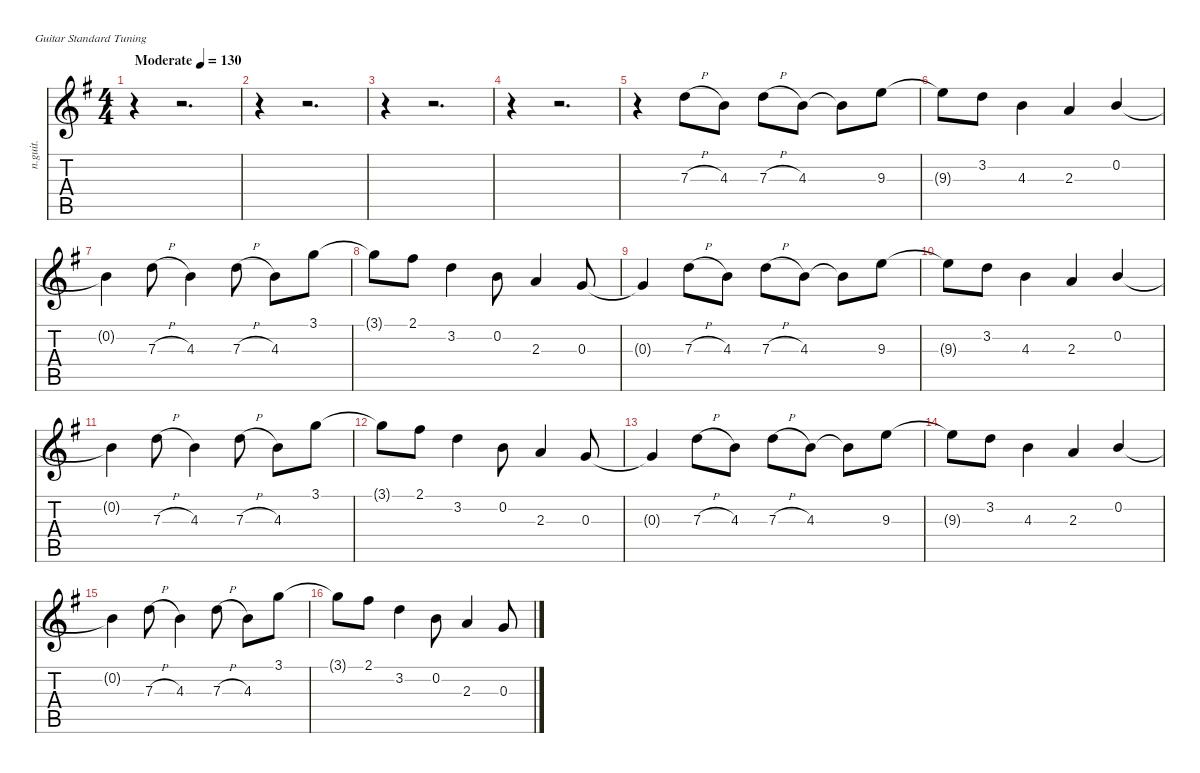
\defaultSystemsLayout 4
\hideDynamics
\bracketExtendMode nobrackets
\track ("Track 2" "n.guit.") {instrument acousticguitarnylon}
\staff {score tabs}
\tuning (E4 B3 G3 D3 A2 E2)
\ts (4 4)
\beaming (8 2 2 2 2)
\tempo (130 "Moderate")
\clef g2
\ks g
r.4{dy f instrument acousticguitarnylon beam Down} r.2{d beam Down} |
r.4{beam Down} r.2{d beam Down} |
r.4{beam Down} r.2{d beam Down} |
r.4{beam Down} r.2{d beam Down} |
r.4{beam Down} 7.3{h acc forcenatural}.8{beam Down} 4.3{acc forcenatural}.8{beam Down} 7.3{h acc forcenatural}.8{beam Down} 4.3{acc forcenatural}.8{beam Down} 4.3{t acc forcenatural}.8{beam Down} 9.3{acc forcenatural}.8{beam Down} |
9.3{t acc forcenatural}.8{beam Down} 3.2{acc forcenatural}.8{beam Down} 4.3{acc forcenatural}.4{beam Down} 2.3{acc forcenatural}.4{beam Up} 0.2{acc forcenatural}.4{beam Up} |
0.2{t acc forcenatural}.4{beam Down} 7.3{h acc forcenatural}.8{beam Down} 4.3{acc forcenatural}.4{beam Down} 7.3{h acc forcenatural}.8{beam Down} 4.3{acc forcenatural}.8{beam Down} 3.1{acc forcenatural}.8{beam Down} |
3.1{t acc forcenatural}.8{beam Down} 2.1{acc #}.8{beam Down} 3.2{acc forcenatural}.4{beam Down} 0.2{acc forcenatural}.8{beam Down} 2.3{acc forcenatural}.4{beam Up} 0.3{acc forcenatural}.8{beam Up} |
0.3{t acc forcenatural}.4{beam Up} 7.3{h acc forcenatural}.8{beam Down} 4.3{acc forcenatural}.8{beam Down} 7.3{h acc forcenatural}.8{beam Down} 4.3{acc forcenatural}.8{beam Down} 4.3{t acc forcenatural}.8{beam Down} 9.3{acc forcenatural}.8{beam Down} |
9.3{t acc forcenatural}.8{beam Down} 3.2{acc forcenatural}.8{beam Down} 4.3{acc forcenatural}.4{beam Down} 2.3{acc forcenatural}.4{beam Up} 0.2{acc forcenatural}.4{beam Up} |
0.2{t acc forcenatural}.4{beam Down} 7.3{h acc forcenatural}.8{beam Down} 4.3{acc forcenatural}.4{beam Down} 7.3{h acc forcenatural}.8{beam Down} 4.3{acc forcenatural}.8{beam Down} 3.1{acc forcenatural}.8{beam Down} |
3.1{t acc forcenatural}.8{beam Down} 2.1{acc #}.8{beam Down} 3.2{acc forcenatural}.4{beam Down} 0.2{acc forcenatural}.8{beam Down} 2.3{acc forcenatural}.4{beam Up} 0.3{acc forcenatural}.8{beam Up} |
0.3{t acc forcenatural}.4{beam Up} 7.3{h acc forcenatural}.8{beam Down} 4.3{acc forcenatural}.8{beam Down} 7.3{h acc forcenatural}.8{beam Down} 4.3{acc forcenatural}.8{beam Down} 4.3{t acc forcenatural}.8{beam Down} 9.3{acc forcenatural}.8{beam Down} |
9.3{t acc forcenatural}.8{beam Down} 3.2{acc forcenatural}.8{beam Down} 4.3{acc forcenatural}.4{beam Down} 2.3{acc forcenatural}.4{beam Up} 0.2{acc forcenatural}.4{beam Up} |
0.2{t acc forcenatural}.4{beam Down} 7.3{h acc forcenatural}.8{beam Down} 4.3{acc forcenatural}.4{beam Down} 7.3{h acc forcenatural}.8{beam Down} 4.3{acc forcenatural}.8{beam Down} 3.1{acc forcenatural}.8{beam Down} |
3.1{t acc forcenatural}.8{beam Down} 2.1{acc #}.8{beam Down} 3.2{acc forcenatural}.4{beam Down} 0.2{acc forcenatural}.8{beam Down} 2.3{acc forcenatural}.4{beam Up} 0.3{acc forcenatural}.8{beam Up}
